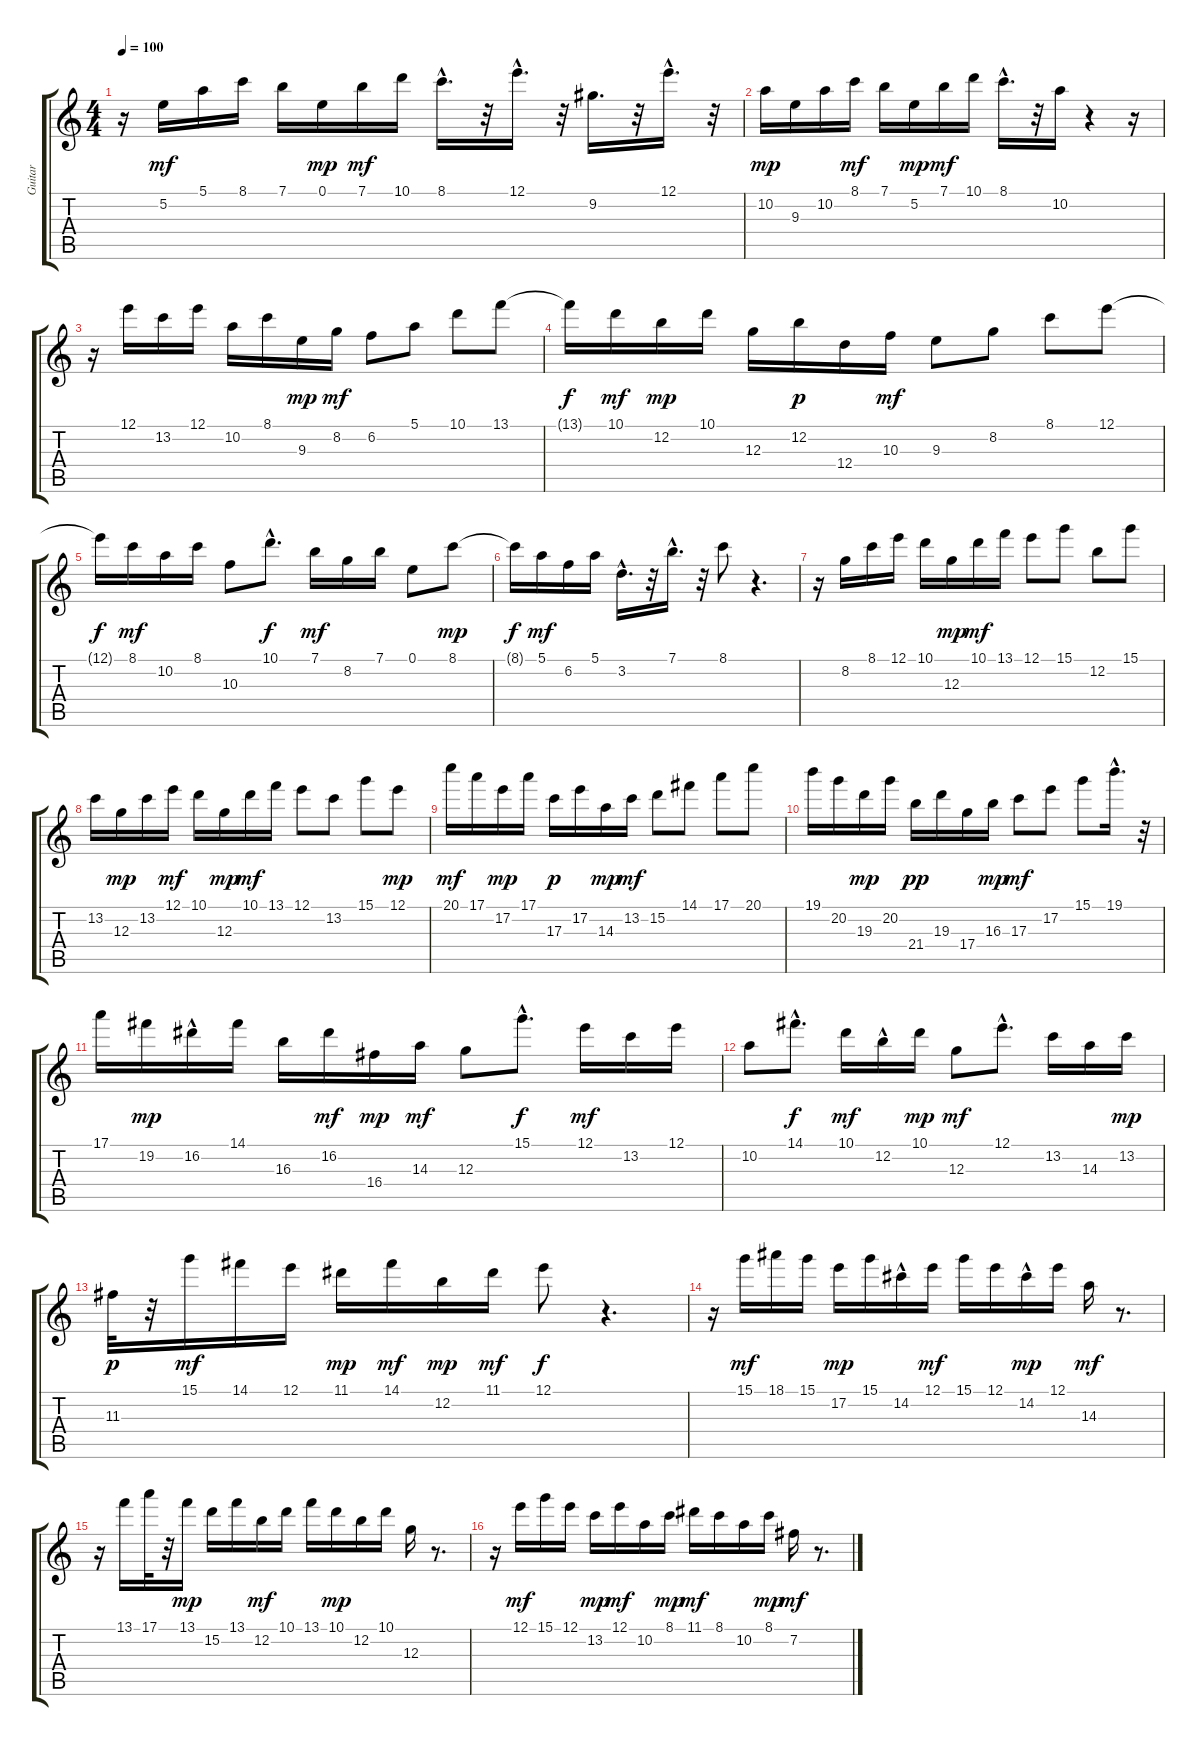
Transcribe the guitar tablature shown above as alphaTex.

\track ("Guitar" "Guitar") {instrument overdrivenguitar}
\staff {score tabs}
\tuning (E4 B3 G3 D3 A2 E2) {hide}
\ts (4 4)
\tempo 100
\clef g2
\ks c
r.16{dy mf instrument overdrivenguitar} 5.2.16 5.1.16 8.1.16 7.1.16 0.1.16{dy mp} 7.1.16{dy mf} 10.1.16 8.1{hac}.16{d} r.32 12.1{hac}.16{d} r.32 9.2.16{d} r.32 12.1{hac}.16{d} r.32 |
10.2.16{dy mp} 9.3.16 10.2.16 8.1.16{dy mf} 7.1.16 5.2.16{dy mp} 7.1.16{dy mf} 10.1.16 8.1{hac}.16{d} r.32 10.2.16 r.4 r.16 |
r.16 12.1.16 13.2.16 12.1.16 10.2.16 8.1.16 9.3.16{dy mp} 8.2.16{dy mf} 6.2.8 5.1.8 10.1.8 13.1.8 |
13.1{t}.16{dy f} 10.1.16{dy mf} 12.2.16{dy mp} 10.1.16 12.3.16 12.2.16{dy p} 12.4.16 10.3.16{dy mf} 9.3.8 8.2.8 8.1.8 12.1.8 |
12.1{t}.16{dy f} 8.1.16{dy mf} 10.2.16 8.1.16 10.3.8 10.1{hac}.8{d dy f} 7.1.16{dy mf} 8.2.16 7.1.16 0.1.8 8.1.8{dy mp} |
8.1{t}.16{dy f} 5.1.16{dy mf} 6.2.16 5.1.16 3.2{hac}.16{d} r.32 7.1{hac}.16{d} r.32 8.1.8 r.4{d} |
r.16 8.2.16 8.1.16 12.1.16 10.1.16 12.3.16{dy mp} 10.1.16{dy mf} 13.1.16 12.1.8 15.1.8 12.2.8 15.1.8 |
13.2.16 12.3.16{dy mp} 13.2.16 12.1.16{dy mf} 10.1.16 12.3.16{dy mp} 10.1.16{dy mf} 13.1.16 12.1.8 13.2.8 15.1.8 12.1.8{dy mp} |
20.1.16{dy mf} 17.1.16 17.2.16{dy mp} 17.1.16 17.3.16{dy p} 17.2.16 14.3.16{dy mp} 13.2.16{dy mf} 15.2.8 14.1.8 17.1.8 20.1.8 |
19.1.16 20.2.16 19.3.16{dy mp} 20.2.16 21.4.16{dy pp} 19.3.16 17.4.16 16.3.16{dy mp} 17.3.8{dy mf} 17.2.8 15.1.8 19.1{hac}.16{d} r.32 |
17.1.16 19.2.16{dy mp} 16.2{hac}.16 14.1.16 16.3.16 16.2.16{dy mf} 16.4.16{dy mp} 14.3.16{dy mf} 12.3.8 15.1{hac}.8{d dy f} 12.1.16{dy mf} 13.2.16 12.1.16 |
10.2.8 14.1{hac}.8{d dy f} 10.1.16{dy mf} 12.2{hac}.16 10.1.16{dy mp} 12.3.8{dy mf} 12.1{hac}.8{d} 13.2.16 14.3.16 13.2.16{dy mp} |
11.3.32{dy p} r.32 15.1.16{dy mf} 14.1.16 12.1.16 11.1.16{dy mp} 14.1.16{dy mf} 12.2.16{dy mp} 11.1.16{dy mf} 12.1.8{dy f} r.4{d} |
r.16 15.1.16{dy mf} 18.1.16 15.1.16 17.2.16{dy mp} 15.1.16 14.2{hac}.16 12.1.16{dy mf} 15.1.16 12.1.16 14.2{hac}.16{dy mp} 12.1.16 14.3.16{dy mf} r.8{d} |
r.16 13.1.16 17.1.32 r.32 13.1.16{dy mp} 15.2.16 13.1.16 12.2.16{dy mf} 10.1.16 13.1.16 10.1.16{dy mp} 12.2.16 10.1.16 12.3.16 r.8{d} |
r.16 12.1.16{dy mf} 15.1.16 12.1.16 13.2.16{dy mp} 12.1.16{dy mf} 10.2.16 8.1.16{dy mp} 11.1.16{dy mf} 8.1.16 10.2.16 8.1.16{dy mp} 7.2.16{dy mf} r.8{d}
